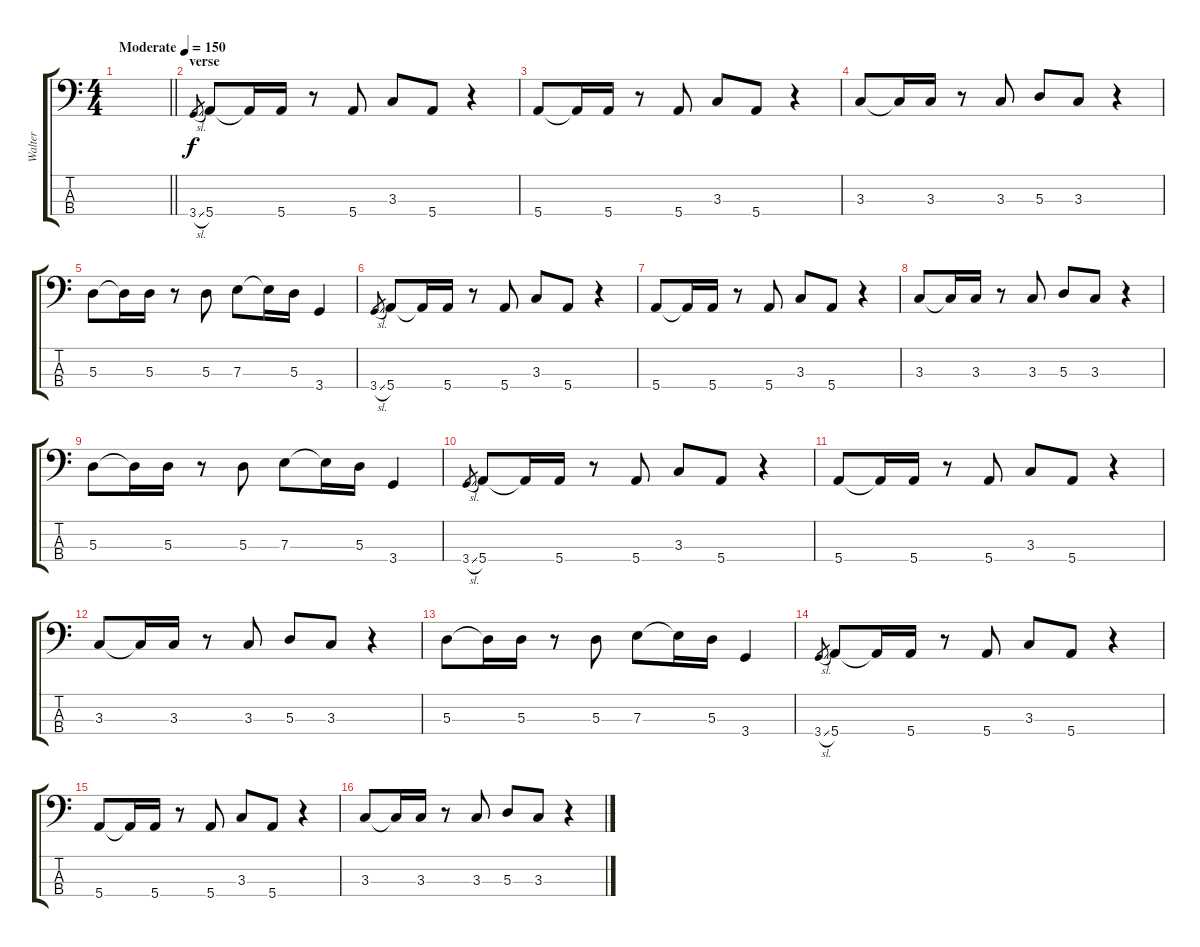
\track ("Walter" "Walter") {instrument electricbassfinger}
\staff {score tabs}
\tuning (G2 D2 A1 E1) {hide}
\ts (4 4)
\tempo (150 "Moderate")
\clef f4
\barLineRight lightlight
\ks c
|
\section ("" "verse")
3.4{sl}.8{gr} 5.4.8 5.4{t}.16 5.4.16 r.8 5.4.8 3.3.8 5.4.8 r.4 |
5.4.8 5.4{t}.16 5.4.16 r.8 5.4.8 3.3.8 5.4.8 r.4 |
3.3.8 3.3{t}.16 3.3.16 r.8 3.3.8 5.3.8 3.3.8 r.4 |
5.3.8 5.3{t}.16 5.3.16 r.8 5.3.8 7.3.8 7.3{t}.16 5.3.16 3.4.4 |
3.4{sl}.8{gr} 5.4.8 5.4{t}.16 5.4.16 r.8 5.4.8 3.3.8 5.4.8 r.4 |
5.4.8 5.4{t}.16 5.4.16 r.8 5.4.8 3.3.8 5.4.8 r.4 |
3.3.8 3.3{t}.16 3.3.16 r.8 3.3.8 5.3.8 3.3.8 r.4 |
5.3.8 5.3{t}.16 5.3.16 r.8 5.3.8 7.3.8 7.3{t}.16 5.3.16 3.4.4 |
3.4{sl}.8{gr} 5.4.8 5.4{t}.16 5.4.16 r.8 5.4.8 3.3.8 5.4.8 r.4 |
5.4.8 5.4{t}.16 5.4.16 r.8 5.4.8 3.3.8 5.4.8 r.4 |
3.3.8 3.3{t}.16 3.3.16 r.8 3.3.8 5.3.8 3.3.8 r.4 |
5.3.8 5.3{t}.16 5.3.16 r.8 5.3.8 7.3.8 7.3{t}.16 5.3.16 3.4.4 |
3.4{sl}.8{gr} 5.4.8 5.4{t}.16 5.4.16 r.8 5.4.8 3.3.8 5.4.8 r.4 |
5.4.8 5.4{t}.16 5.4.16 r.8 5.4.8 3.3.8 5.4.8 r.4 |
3.3.8 3.3{t}.16 3.3.16 r.8 3.3.8 5.3.8 3.3.8 r.4
